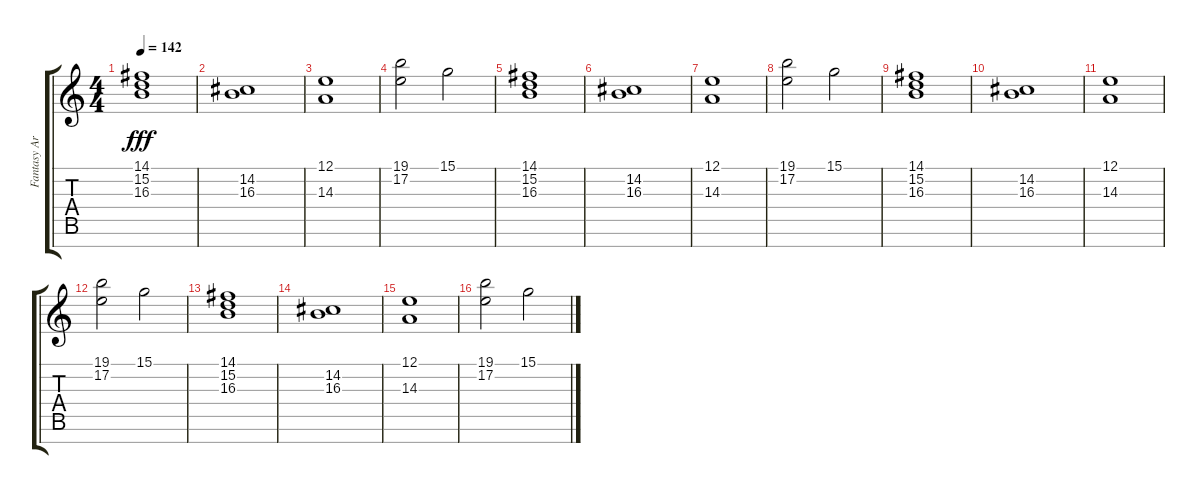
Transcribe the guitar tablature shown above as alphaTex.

\track ("Fantasy Arp" "Fantasy Ar") {instrument fx6goblins}
\staff {score tabs}
\tuning (E4 B3 G3 D3 A2 E2 B1) {hide}
\ts (4 4)
\tempo 142
\clef g2
\ks c
(14.1 15.2 16.3).1{dy fff} |
(14.2 16.3).1 |
(12.1 14.3).1 |
(19.1 17.2).2 15.1.2 |
(14.1 15.2 16.3).1 |
(14.2 16.3).1 |
(12.1 14.3).1 |
(19.1 17.2).2 15.1.2 |
(14.1 15.2 16.3).1 |
(14.2 16.3).1 |
(12.1 14.3).1 |
(19.1 17.2).2 15.1.2 |
(14.1 15.2 16.3).1 |
(14.2 16.3).1 |
(12.1 14.3).1 |
(19.1 17.2).2 15.1.2
